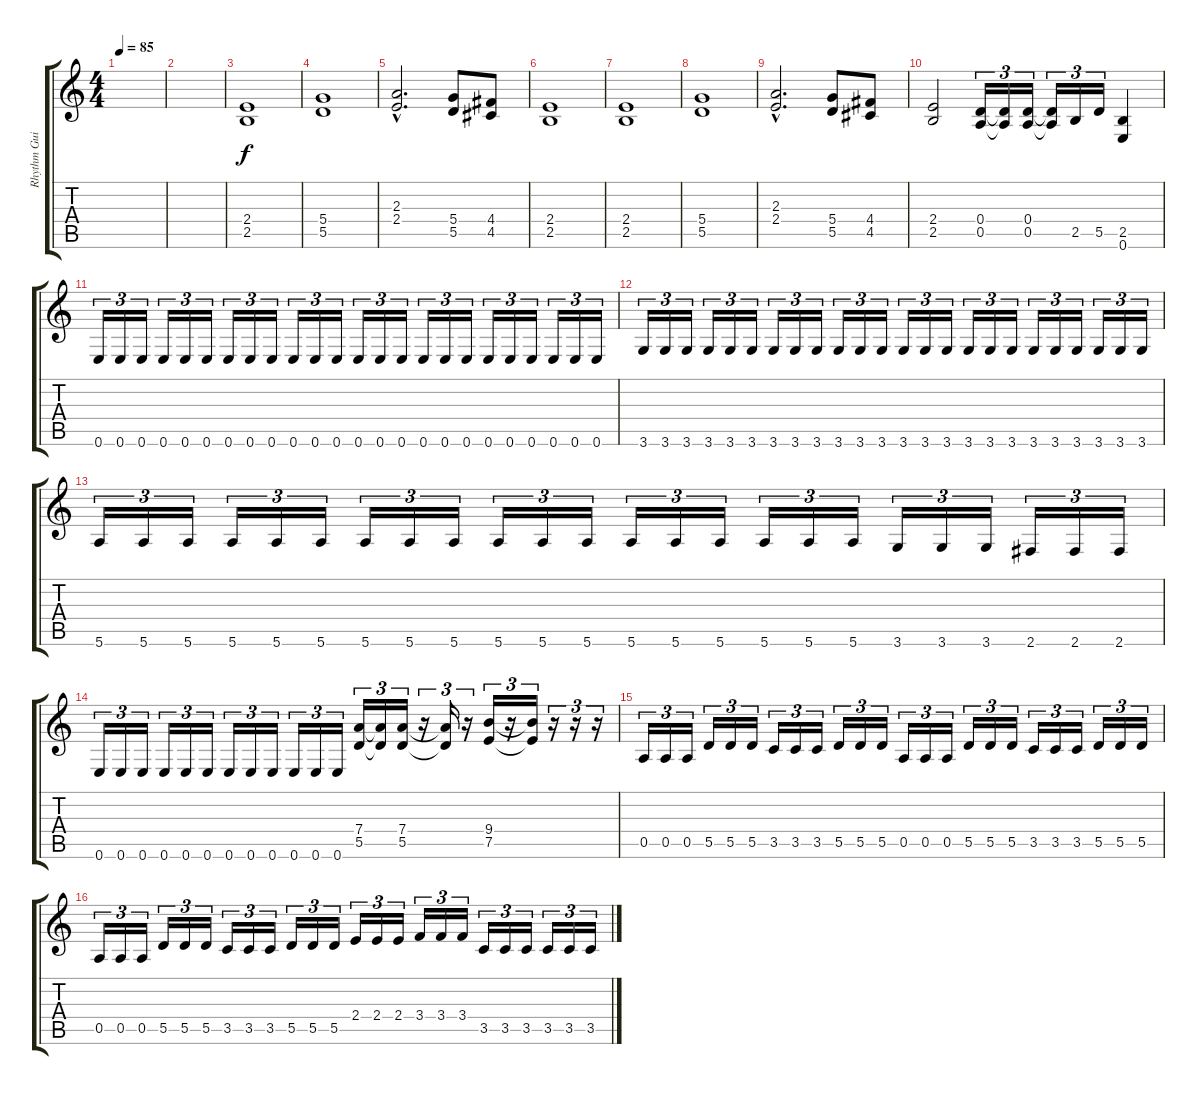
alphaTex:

\track ("Rhythm Guitar" "Rhythm Gui") {instrument distortionguitar}
\staff {score tabs}
\tuning (E4 B3 G3 D3 A2 E2) {hide}
\ts (4 4)
\tempo 85
\clef g2
\ks c
|
|
(2.4 2.5).1 |
(5.4 5.5).1 |
(2.3{hac} 2.4{hac}).2{d} (5.4 5.5).8 (4.4 4.5).8 |
(2.4 2.5).1 |
(2.4 2.5).1 |
(5.4 5.5).1 |
(2.3{hac} 2.4{hac}).2{d} (5.4 5.5).8 (4.4 4.5).8 |
(2.4 2.5).2 (0.4 0.5).16{tu (3 2)} (0.4{t} 0.5{t}).16{tu (3 2)} (0.4 0.5).16{tu (3 2)} (0.4{t} 0.5{t}).16{tu (3 2)} 2.5.16{tu (3 2)} 5.5.16{tu (3 2)} (2.5 0.6).4 |
0.6.16{tu (3 2)} 0.6.16{tu (3 2)} 0.6.16{tu (3 2)} 0.6.16{tu (3 2)} 0.6.16{tu (3 2)} 0.6.16{tu (3 2)} 0.6.16{tu (3 2)} 0.6.16{tu (3 2)} 0.6.16{tu (3 2)} 0.6.16{tu (3 2)} 0.6.16{tu (3 2)} 0.6.16{tu (3 2)} 0.6.16{tu (3 2)} 0.6.16{tu (3 2)} 0.6.16{tu (3 2)} 0.6.16{tu (3 2)} 0.6.16{tu (3 2)} 0.6.16{tu (3 2)} 0.6.16{tu (3 2)} 0.6.16{tu (3 2)} 0.6.16{tu (3 2)} 0.6.16{tu (3 2)} 0.6.16{tu (3 2)} 0.6.16{tu (3 2)} |
3.6.16{tu (3 2)} 3.6.16{tu (3 2)} 3.6.16{tu (3 2)} 3.6.16{tu (3 2)} 3.6.16{tu (3 2)} 3.6.16{tu (3 2)} 3.6.16{tu (3 2)} 3.6.16{tu (3 2)} 3.6.16{tu (3 2)} 3.6.16{tu (3 2)} 3.6.16{tu (3 2)} 3.6.16{tu (3 2)} 3.6.16{tu (3 2)} 3.6.16{tu (3 2)} 3.6.16{tu (3 2)} 3.6.16{tu (3 2)} 3.6.16{tu (3 2)} 3.6.16{tu (3 2)} 3.6.16{tu (3 2)} 3.6.16{tu (3 2)} 3.6.16{tu (3 2)} 3.6.16{tu (3 2)} 3.6.16{tu (3 2)} 3.6.16{tu (3 2)} |
5.6.16{tu (3 2)} 5.6.16{tu (3 2)} 5.6.16{tu (3 2)} 5.6.16{tu (3 2)} 5.6.16{tu (3 2)} 5.6.16{tu (3 2)} 5.6.16{tu (3 2)} 5.6.16{tu (3 2)} 5.6.16{tu (3 2)} 5.6.16{tu (3 2)} 5.6.16{tu (3 2)} 5.6.16{tu (3 2)} 5.6.16{tu (3 2)} 5.6.16{tu (3 2)} 5.6.16{tu (3 2)} 5.6.16{tu (3 2)} 5.6.16{tu (3 2)} 5.6.16{tu (3 2)} 3.6.16{tu (3 2)} 3.6.16{tu (3 2)} 3.6.16{tu (3 2)} 2.6.16{tu (3 2)} 2.6.16{tu (3 2)} 2.6.16{tu (3 2)} |
0.6.16{tu (3 2)} 0.6.16{tu (3 2)} 0.6.16{tu (3 2)} 0.6.16{tu (3 2)} 0.6.16{tu (3 2)} 0.6.16{tu (3 2)} 0.6.16{tu (3 2)} 0.6.16{tu (3 2)} 0.6.16{tu (3 2)} 0.6.16{tu (3 2)} 0.6.16{tu (3 2)} 0.6.16{tu (3 2)} (7.4 5.5).16{tu (3 2)} (7.4{t} 5.5{t}).16{tu (3 2)} (7.4 5.5).16{tu (3 2)} r.16{tu (3 2)} (7.4{t} 5.5{t}).16{tu (3 2)} r.16{tu (3 2)} (9.4 7.5).16{tu (3 2)} r.16{tu (3 2)} (9.4{t} 7.5{t}).16{tu (3 2)} r.16{tu (3 2)} r.16{tu (3 2)} r.16{tu (3 2)} |
0.5.16{tu (3 2)} 0.5.16{tu (3 2)} 0.5.16{tu (3 2)} 5.5.16{tu (3 2)} 5.5.16{tu (3 2)} 5.5.16{tu (3 2)} 3.5.16{tu (3 2)} 3.5.16{tu (3 2)} 3.5.16{tu (3 2)} 5.5.16{tu (3 2)} 5.5.16{tu (3 2)} 5.5.16{tu (3 2)} 0.5.16{tu (3 2)} 0.5.16{tu (3 2)} 0.5.16{tu (3 2)} 5.5.16{tu (3 2)} 5.5.16{tu (3 2)} 5.5.16{tu (3 2)} 3.5.16{tu (3 2)} 3.5.16{tu (3 2)} 3.5.16{tu (3 2)} 5.5.16{tu (3 2)} 5.5.16{tu (3 2)} 5.5.16{tu (3 2)} |
0.5.16{tu (3 2)} 0.5.16{tu (3 2)} 0.5.16{tu (3 2)} 5.5.16{tu (3 2)} 5.5.16{tu (3 2)} 5.5.16{tu (3 2)} 3.5.16{tu (3 2)} 3.5.16{tu (3 2)} 3.5.16{tu (3 2)} 5.5.16{tu (3 2)} 5.5.16{tu (3 2)} 5.5.16{tu (3 2)} 2.4.16{tu (3 2)} 2.4.16{tu (3 2)} 2.4.16{tu (3 2)} 3.4.16{tu (3 2)} 3.4.16{tu (3 2)} 3.4.16{tu (3 2)} 3.5.16{tu (3 2)} 3.5.16{tu (3 2)} 3.5.16{tu (3 2)} 3.5.16{tu (3 2)} 3.5.16{tu (3 2)} 3.5.16{tu (3 2)}
